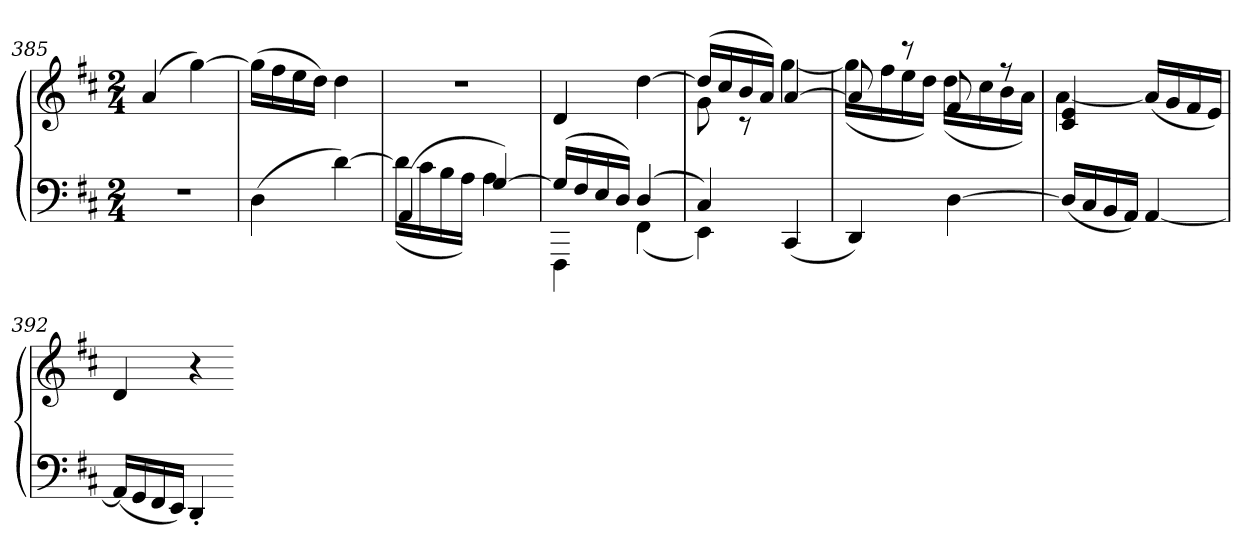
**kern	**kern
*part1	*part1
*staff2	*staff1
*clefF4	*clefG2
*k[f#c#]	*k[f#c#]
*D:	*D:
*M2/4	*M2/4
=385	=385
2r	(4a
.	[4gg)
=386	=386
(4D	(16ggLL]
.	16ff#
.	16ee
.	16ddJJ)
[4d)	4dd
=387	=387
*^	*
(4AA	(16dLL]	2r
.	16c#	.
.	16B	.
.	16AJJ)	.
[4G)	4A	.
=388	=388	=388
(16GLL]	4FFF#	4d
16F#	.	.
16E	.	.
16DJJ)	.	.
(4D	(4FF#	[4dd
=389	=389	=389
*	*	*^
4C#)	4EE)	(16ddLL]	8g
.	.	16cc#	.
.	.	16b	8r
.	.	16aJJ)	.
(4CC#	4ryy	[4a	[4gg
*v	*v	*	*
=390	=390	=390
4DD)	8a]	(16ggLL]
.	.	16ff#
.	8r	16ee
.	.	16ddJJ)
[4D	8f#	(16ddLL
.	.	16cc#
.	8r	16b
.	.	16aJJ)
=391	=391	=391
(16DLL]	4c# 4e	[4a
16C#	.	.
16BB	.	.
16AAJJ)	.	.
[4AA	(16aLL]	4ryy
.	16g	.
.	16f#	.
.	16eJJ)	.
*	*v	*v
=392	=392
(16AALL]	4d
16GG	.
16FF#	.
16EEJJ)	.
4DD'	4r
=-	=-
*-	*-
